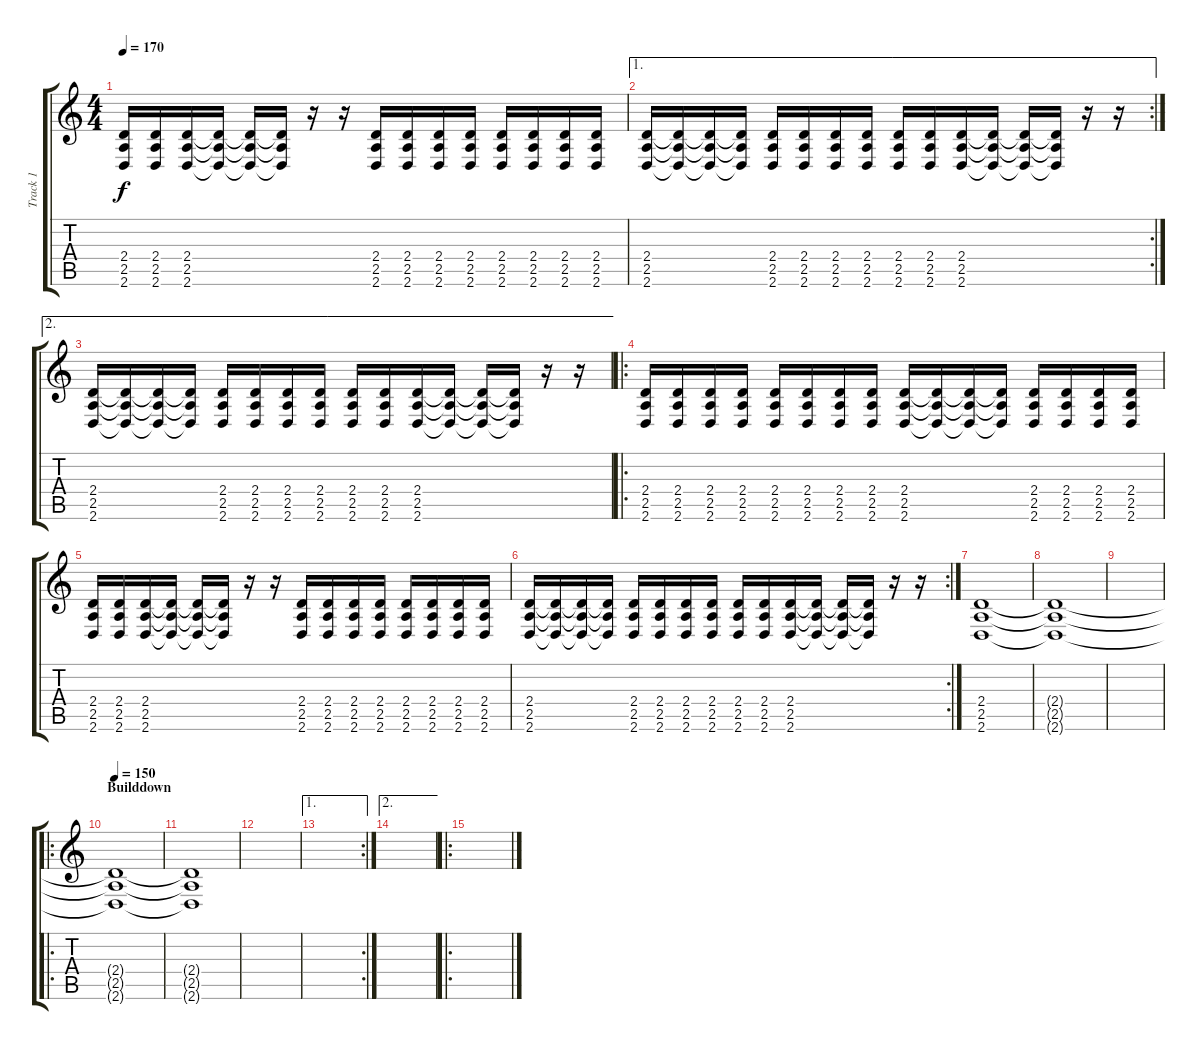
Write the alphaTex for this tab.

\track ("Track 1" "Track 1") {instrument overdrivenguitar}
\staff {score tabs}
\tuning (D4 A3 F3 C3 G2 C2) {hide}
\ts (4 4)
\tempo 170
\clef g2
\ks c
(2.4 2.5 2.6).16{dy f} (2.4 2.5 2.6).16 (2.4 2.5 2.6).16 (2.4{t} 2.5{t} 2.6{t}).16 (2.4{t} 2.5{t} 2.6{t}).16 (2.4{t} 2.5{t} 2.6{t}).16 r.16 r.16 (2.4 2.5 2.6).16 (2.4 2.5 2.6).16 (2.4 2.5 2.6).16 (2.4 2.5 2.6).16 (2.4 2.5 2.6).16 (2.4 2.5 2.6).16 (2.4 2.5 2.6).16 (2.4 2.5 2.6).16 |
\ae 1
\rc 2
(2.4 2.5 2.6).16 (2.4{t} 2.5{t} 2.6{t}).16 (2.4{t} 2.5{t} 2.6{t}).16 (2.4{t} 2.5{t} 2.6{t}).16 (2.4 2.5 2.6).16 (2.4 2.5 2.6).16 (2.4 2.5 2.6).16 (2.4 2.5 2.6).16 (2.4 2.5 2.6).16 (2.4 2.5 2.6).16 (2.4 2.5 2.6).16 (2.4{t} 2.5{t} 2.6{t}).16 (2.4{t} 2.5{t} 2.6{t}).16 (2.4{t} 2.5{t} 2.6{t}).16 r.16 r.16 |
\ae 2
(2.4 2.5 2.6).16 (2.4{t} 2.5{t} 2.6{t}).16 (2.4{t} 2.5{t} 2.6{t}).16 (2.4{t} 2.5{t} 2.6{t}).16 (2.4 2.5 2.6).16 (2.4 2.5 2.6).16 (2.4 2.5 2.6).16 (2.4 2.5 2.6).16 (2.4 2.5 2.6).16 (2.4 2.5 2.6).16 (2.4 2.5 2.6).16 (2.4{t} 2.5{t} 2.6{t}).16 (2.4{t} 2.5{t} 2.6{t}).16 (2.4{t} 2.5{t} 2.6{t}).16 r.16 r.16 |
\ro
(2.4 2.5 2.6).16 (2.4 2.5 2.6).16 (2.4 2.5 2.6).16 (2.4 2.5 2.6).16 (2.4 2.5 2.6).16 (2.4 2.5 2.6).16 (2.4 2.5 2.6).16 (2.4 2.5 2.6).16 (2.4 2.5 2.6).16 (2.4{t} 2.5{t} 2.6{t}).16 (2.4{t} 2.5{t} 2.6{t}).16 (2.4{t} 2.5{t} 2.6{t}).16 (2.4 2.5 2.6).16 (2.4 2.5 2.6).16 (2.4 2.5 2.6).16 (2.4 2.5 2.6).16 |
(2.4 2.5 2.6).16 (2.4 2.5 2.6).16 (2.4 2.5 2.6).16 (2.4{t} 2.5{t} 2.6{t}).16 (2.4{t} 2.5{t} 2.6{t}).16 (2.4{t} 2.5{t} 2.6{t}).16 r.16 r.16 (2.4 2.5 2.6).16 (2.4 2.5 2.6).16 (2.4 2.5 2.6).16 (2.4 2.5 2.6).16 (2.4 2.5 2.6).16 (2.4 2.5 2.6).16 (2.4 2.5 2.6).16 (2.4 2.5 2.6).16 |
\rc 2
(2.4 2.5 2.6).16 (2.4{t} 2.5{t} 2.6{t}).16 (2.4{t} 2.5{t} 2.6{t}).16 (2.4{t} 2.5{t} 2.6{t}).16 (2.4 2.5 2.6).16 (2.4 2.5 2.6).16 (2.4 2.5 2.6).16 (2.4 2.5 2.6).16 (2.4 2.5 2.6).16 (2.4 2.5 2.6).16 (2.4 2.5 2.6).16 (2.4{t} 2.5{t} 2.6{t}).16 (2.4{t} 2.5{t} 2.6{t}).16 (2.4{t} 2.5{t} 2.6{t}).16 r.16 r.16 |
(2.4 2.5 2.6).1 |
(2.4{t} 2.5{t} 2.6{t}).1 |
|
\ro
\section ("" "Builddown")
\tempo 150
(2.4{t} 2.5{t} 2.6{t}).1 |
(2.4{t} 2.5{t} 2.6{t}).1 |
|
\ae 1
\rc 2
|
\ae 2
|
\ro
